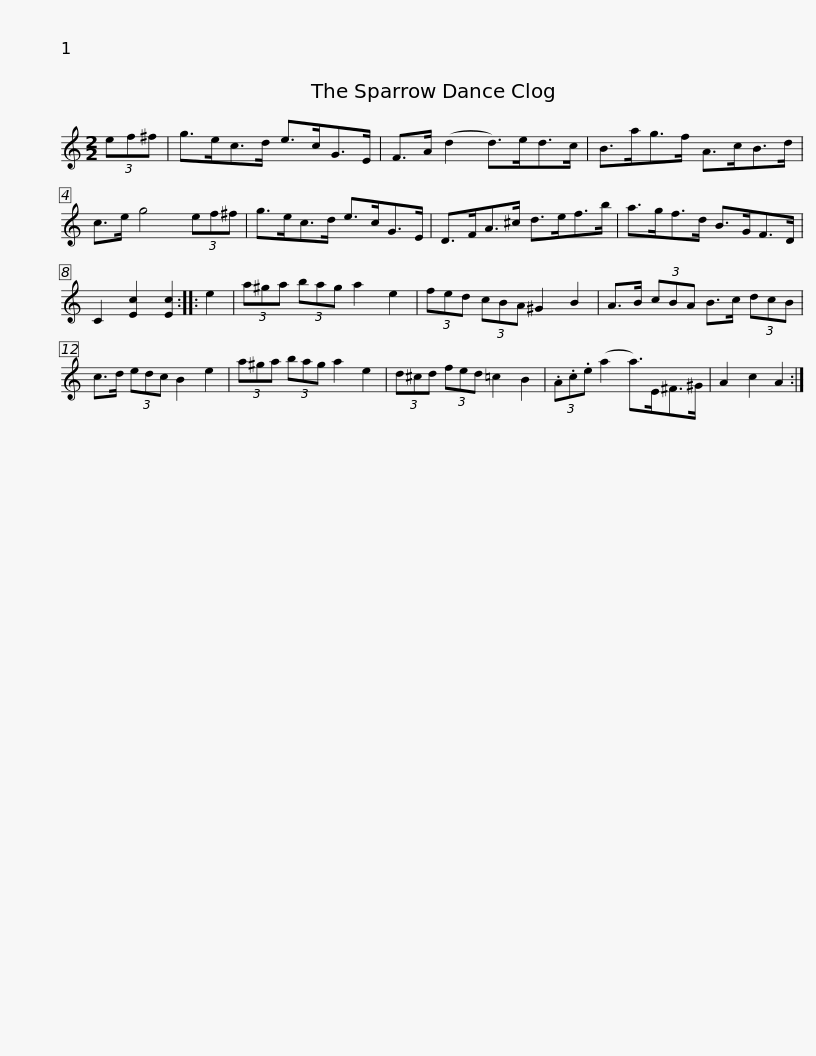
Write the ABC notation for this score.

X:1
L:1/8
M:2/2
I:linebreak $
K:C
V:1 treble
V:1
 (3ef^f | g>ec>d e>cG>E | F>A (d2 d>)ed>c | B>ag>f A>cB>d | c>e g4 (3ef^f |$ %5
 g>ec>d e>cG>E | D>FA>^c d>ef>b | a>gf>d B>GF>D | C2 [Ec]2 [Ec]2 :: e2 | %10
 (3a^ga (3bag a2 e2 |$ (3fed (3cBA ^G2 B2 | A>B (3cBA B>c (3dcB | c>d (3edc B2 e2 | (3a^ga (3bag a2 e2 | %15
 (3d^cd (3fed =c2 B2 |$ (3.A.c.e (a2 a>)E^F>^G | A2 c2 A2 :| %18
